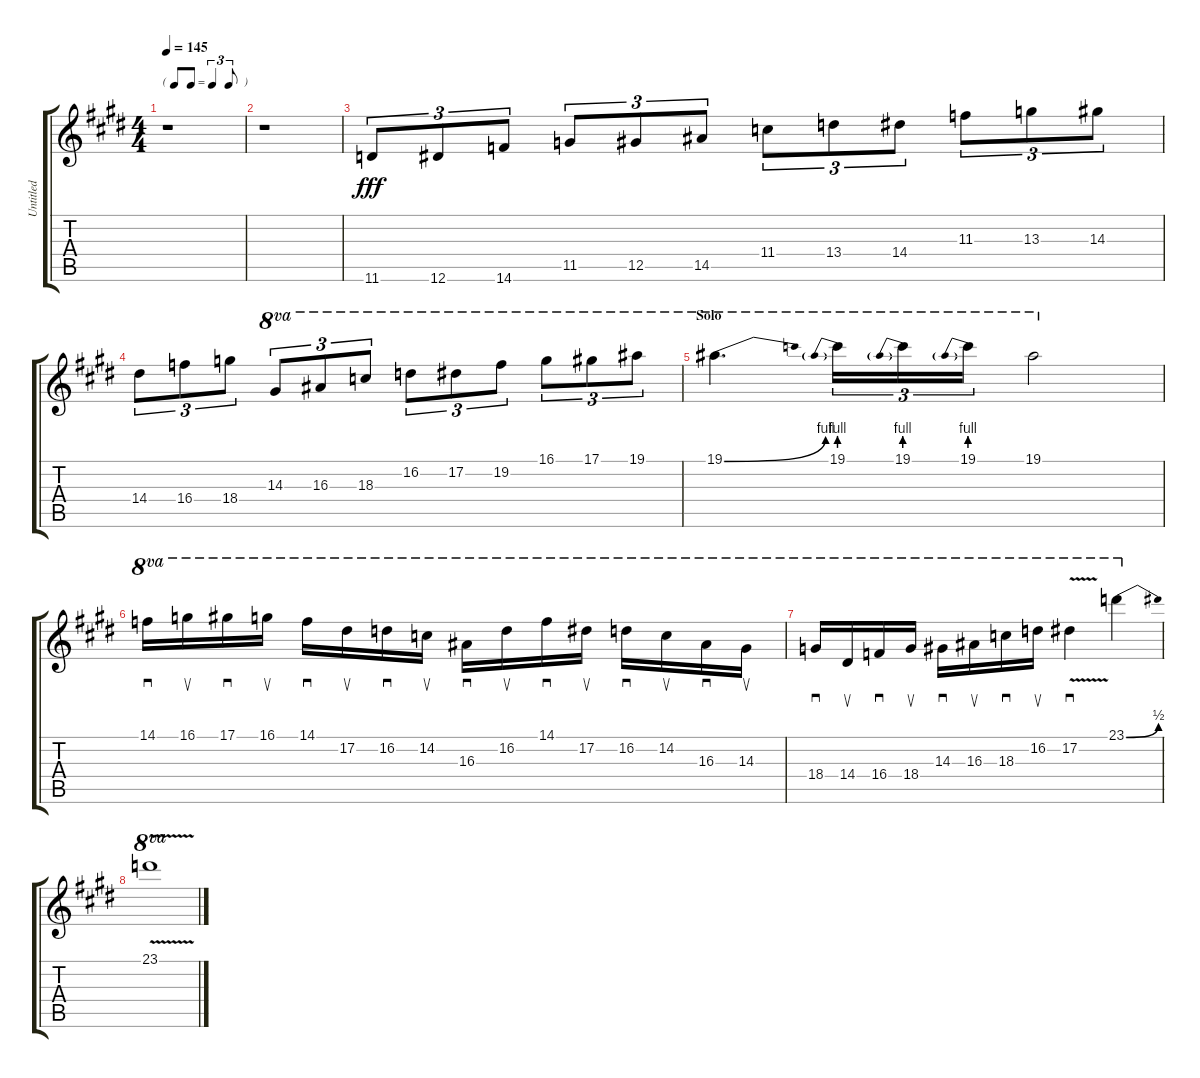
\track ("Untitled" "Untitled") {instrument overdrivenguitar}
\staff {score tabs}
\tuning (Eb4 Bb3 Gb3 Db3 Ab2 Eb2) {hide}
\ts (4 4)
\tf triplet8th
\tempo 145
\clef g2
\ks c#minor
r.1{dy f} |
r.1 |
\ks e
11.6.8{tu (3 2) dy fff} 12.6.8{tu (3 2)} 14.6.8{tu (3 2)} 11.5.8{tu (3 2)} 12.5.8{tu (3 2)} 14.5.8{tu (3 2)} 11.4.8{tu (3 2)} 13.4.8{tu (3 2)} 14.4.8{tu (3 2)} 11.3.8{tu (3 2)} 13.3.8{tu (3 2)} 14.3.8{tu (3 2)} |
\ks c#minor
14.4.8{tu (3 2)} 16.4.8{tu (3 2)} 18.4.8{tu (3 2)} 14.3.8{tu (3 2) ot 8va} 16.3.8{tu (3 2) ot 8va} 18.3.8{tu (3 2) ot 8va} 16.2.8{tu (3 2) ot 8va} 17.2.8{tu (3 2) ot 8va} 19.2.8{tu (3 2) ot 8va} 16.1.8{tu (3 2) ot 8va} 17.1.8{tu (3 2) ot 8va} 19.1.8{tu (3 2) ot 8va} |
\section ("" "Solo")
19.1{be (bend 0 0 60 4)}.4{d ot 8va} 19.1{be (prebend 0 4 60 4)}.16{tu (3 2) ot 8va} 19.1{be (prebend 0 4 60 4)}.16{tu (3 2) ot 8va} 19.1{be (prebend 0 4 60 4)}.16{tu (3 2) ot 8va} 19.1.2{ot 8va} |
\ks e
14.1.16{sd ot 8va} 16.1.16{su ot 8va} 17.1.16{sd ot 8va} 16.1.16{su ot 8va} 14.1.16{sd ot 8va} 17.2.16{su ot 8va} 16.2.16{sd ot 8va} 14.2.16{su ot 8va} 16.3.16{sd ot 8va} 16.2.16{su ot 8va} 14.1.16{sd ot 8va} 17.2.16{su ot 8va} 16.2.16{sd ot 8va} 14.2.16{su ot 8va} 16.3.16{sd ot 8va} 14.3.16{su ot 8va} |
\ks c#minor
18.4.16{sd ot 8va} 14.4.16{su ot 8va} 16.4.16{sd ot 8va} 18.4.16{su ot 8va} 14.3.16{sd ot 8va} 16.3.16{su ot 8va} 18.3.16{sd ot 8va} 16.2.16{su ot 8va} 17.2{v}.4{sd ot 8va} 23.1{be (bend 0 0 60 2)}.4{ot 8va} |
23.1{v}.1{ot 8va}
